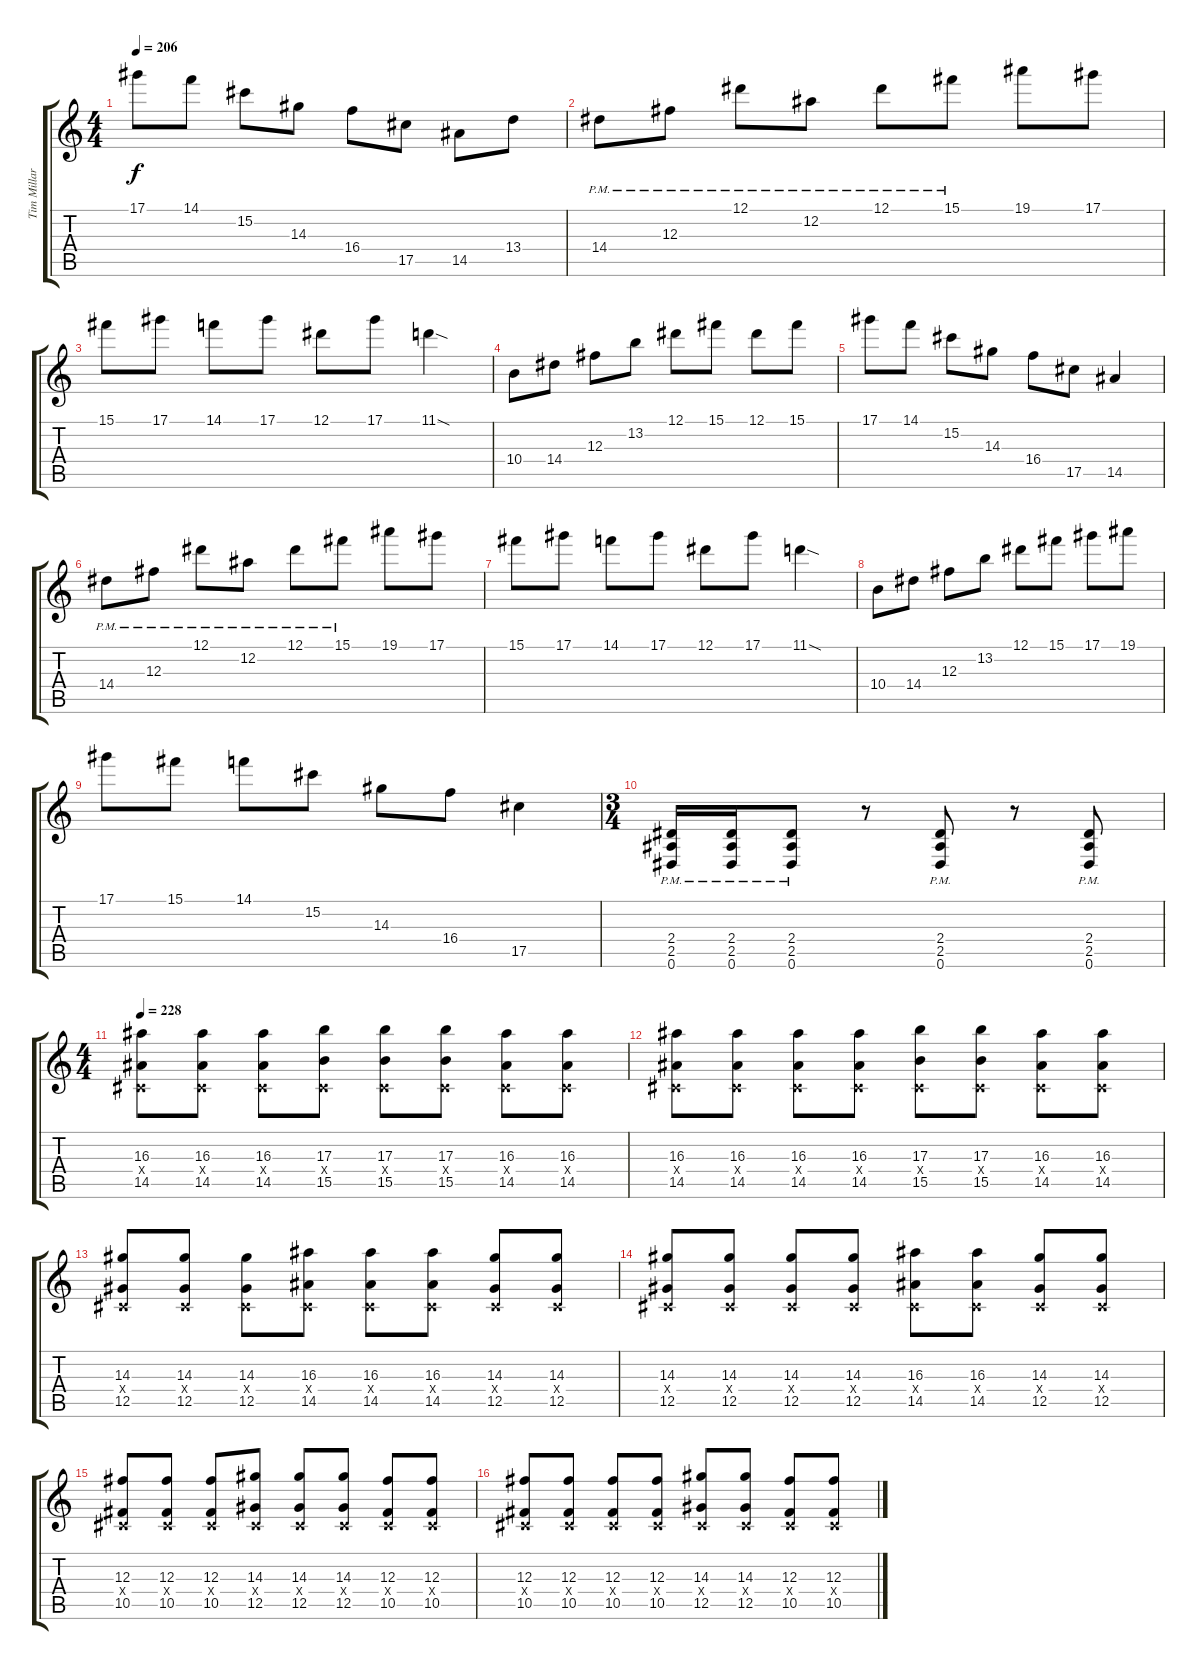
\track ("Tim Millar" "Tim Millar") {instrument distortionguitar}
\staff {score tabs}
\tuning (Eb4 Bb3 Gb3 Db3 Ab2 Eb2) {hide}
\ts (4 4)
\tempo 206
\clef g2
\ks c
17.1.8{dy f} 14.1.8 15.2.8 14.3.8 16.4.8 17.5.8 14.5.8 13.4.8 |
14.4{pm}.8 12.3{pm}.8 12.1{pm}.8 12.2{pm}.8 12.1{pm}.8 15.1{pm}.8 19.1.8 17.1.8 |
15.1.8 17.1.8 14.1.8 17.1.8 12.1.8 17.1.8 11.1{sod}.4 |
10.4.8 14.4.8 12.3.8 13.2.8 12.1.8 15.1.8 12.1.8 15.1.8 |
17.1.8 14.1.8 15.2.8 14.3.8 16.4.8 17.5.8 14.5.4 |
14.4{pm}.8 12.3{pm}.8 12.1{pm}.8 12.2{pm}.8 12.1{pm}.8 15.1{pm}.8 19.1.8 17.1.8 |
15.1.8 17.1.8 14.1.8 17.1.8 12.1.8 17.1.8 11.1{sod}.4 |
10.4.8 14.4.8 12.3.8 13.2.8 12.1.8 15.1.8 17.1.8 19.1.8 |
17.1.8 15.1.8 14.1.8 15.2.8 14.3.8 16.4.8 17.5.4 |
\ts (3 4)
(2.4{pm} 2.5{pm} 0.6{pm}).16 (2.4{pm} 2.5{pm} 0.6{pm}).16 (2.4{pm} 2.5{pm} 0.6{pm}).8 r.8 (2.4{pm} 2.5{pm} 0.6{pm}).8 r.8 (2.4{pm} 2.5{pm} 0.6{pm}).8 |
\ts (4 4)
\tempo 228
(16.3 0.4{x} 14.5).8 (16.3 0.4{x} 14.5).8 (16.3 0.4{x} 14.5).8 (17.3 0.4{x} 15.5).8 (17.3 0.4{x} 15.5).8 (17.3 0.4{x} 15.5).8 (16.3 0.4{x} 14.5).8 (16.3 0.4{x} 14.5).8 |
(16.3 0.4{x} 14.5).8 (16.3 0.4{x} 14.5).8 (16.3 0.4{x} 14.5).8 (16.3 0.4{x} 14.5).8 (17.3 0.4{x} 15.5).8 (17.3 0.4{x} 15.5).8 (16.3 0.4{x} 14.5).8 (16.3 0.4{x} 14.5).8 |
(14.3 0.4{x} 12.5).8 (14.3 0.4{x} 12.5).8 (14.3 0.4{x} 12.5).8 (16.3 0.4{x} 14.5).8 (16.3 0.4{x} 14.5).8 (16.3 0.4{x} 14.5).8 (14.3 0.4{x} 12.5).8 (14.3 0.4{x} 12.5).8 |
(14.3 0.4{x} 12.5).8 (14.3 0.4{x} 12.5).8 (14.3 0.4{x} 12.5).8 (14.3 0.4{x} 12.5).8 (16.3 0.4{x} 14.5).8 (16.3 0.4{x} 14.5).8 (14.3 0.4{x} 12.5).8 (14.3 0.4{x} 12.5).8 |
(12.3 0.4{x} 10.5).8 (12.3 0.4{x} 10.5).8 (12.3 0.4{x} 10.5).8 (14.3 0.4{x} 12.5).8 (14.3 0.4{x} 12.5).8 (14.3 0.4{x} 12.5).8 (12.3 0.4{x} 10.5).8 (12.3 0.4{x} 10.5).8 |
(12.3 0.4{x} 10.5).8 (12.3 0.4{x} 10.5).8 (12.3 0.4{x} 10.5).8 (12.3 0.4{x} 10.5).8 (14.3 0.4{x} 12.5).8 (14.3 0.4{x} 12.5).8 (12.3 0.4{x} 10.5).8 (12.3 0.4{x} 10.5).8
